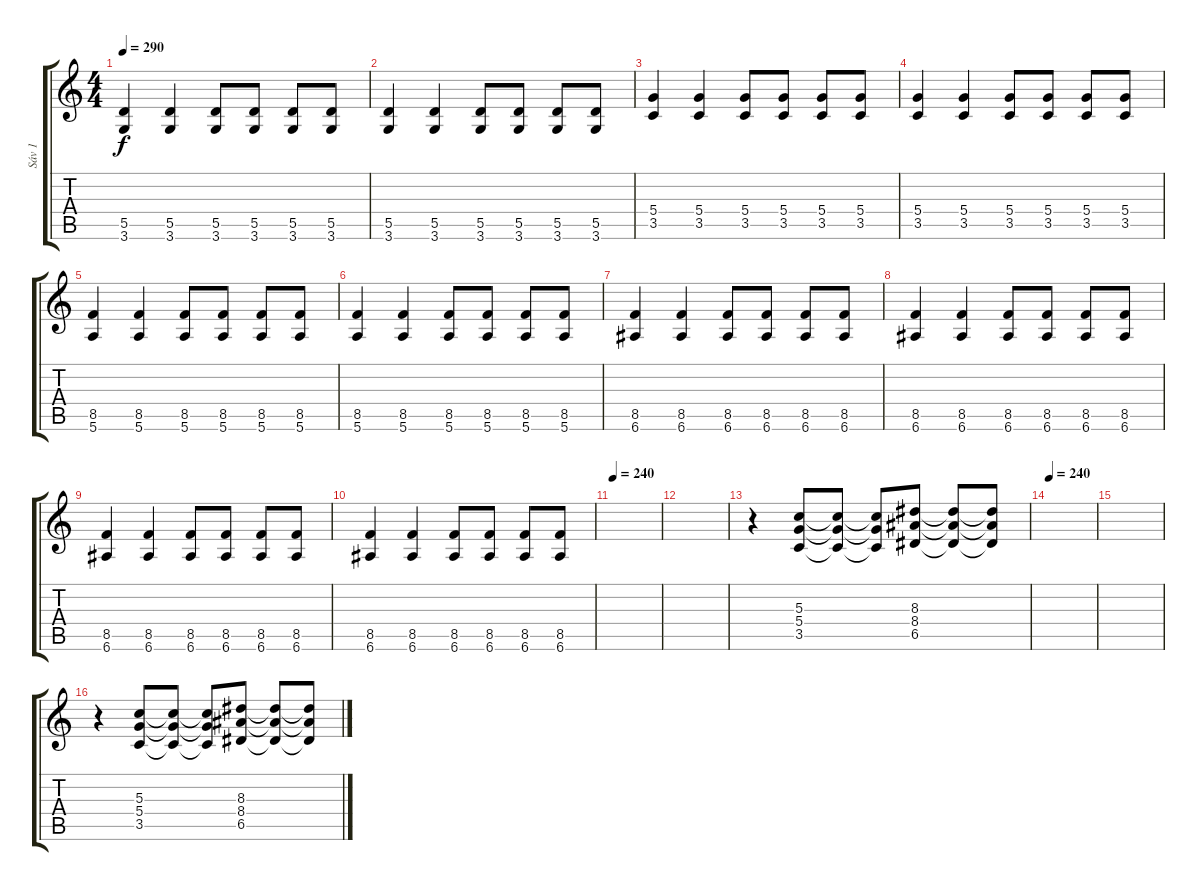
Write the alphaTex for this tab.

\track ("Sáv 1" "Sáv 1") {instrument distortionguitar}
\staff {score tabs}
\tuning (E4 B3 G3 D3 A2 E2) {hide}
\ts (4 4)
\tempo 290
\clef g2
\ks c
(5.5 3.6).4{dy f} (5.5 3.6).4 (5.5 3.6).8 (5.5 3.6).8 (5.5 3.6).8 (5.5 3.6).8 |
(5.5 3.6).4 (5.5 3.6).4 (5.5 3.6).8 (5.5 3.6).8 (5.5 3.6).8 (5.5 3.6).8 |
(5.4 3.5).4 (5.4 3.5).4 (5.4 3.5).8 (5.4 3.5).8 (5.4 3.5).8 (5.4 3.5).8 |
(5.4 3.5).4 (5.4 3.5).4 (5.4 3.5).8 (5.4 3.5).8 (5.4 3.5).8 (5.4 3.5).8 |
(8.5 5.6).4 (8.5 5.6).4 (8.5 5.6).8 (8.5 5.6).8 (8.5 5.6).8 (8.5 5.6).8 |
(8.5 5.6).4 (8.5 5.6).4 (8.5 5.6).8 (8.5 5.6).8 (8.5 5.6).8 (8.5 5.6).8 |
(8.5 6.6).4 (8.5 6.6).4 (8.5 6.6).8 (8.5 6.6).8 (8.5 6.6).8 (8.5 6.6).8 |
(8.5 6.6).4 (8.5 6.6).4 (8.5 6.6).8 (8.5 6.6).8 (8.5 6.6).8 (8.5 6.6).8 |
(8.5 6.6).4 (8.5 6.6).4 (8.5 6.6).8 (8.5 6.6).8 (8.5 6.6).8 (8.5 6.6).8 |
(8.5 6.6).4 (8.5 6.6).4 (8.5 6.6).8 (8.5 6.6).8 (8.5 6.6).8 (8.5 6.6).8 |
\tempo 240
|
|
r.4 (5.3 5.4 3.5).8 (5.3{t} 5.4{t} 3.5{t}).8 (5.3{t} 5.4{t} 3.5{t}).8 (8.3 8.4 6.5).8 (8.3{t} 8.4{t} 6.5{t}).8 (8.3{t} 8.4{t} 6.5{t}).8 |
\tempo 240
|
|
r.4 (5.3 5.4 3.5).8 (5.3{t} 5.4{t} 3.5{t}).8 (5.3{t} 5.4{t} 3.5{t}).8 (8.3 8.4 6.5).8 (8.3{t} 8.4{t} 6.5{t}).8 (8.3{t} 8.4{t} 6.5{t}).8
